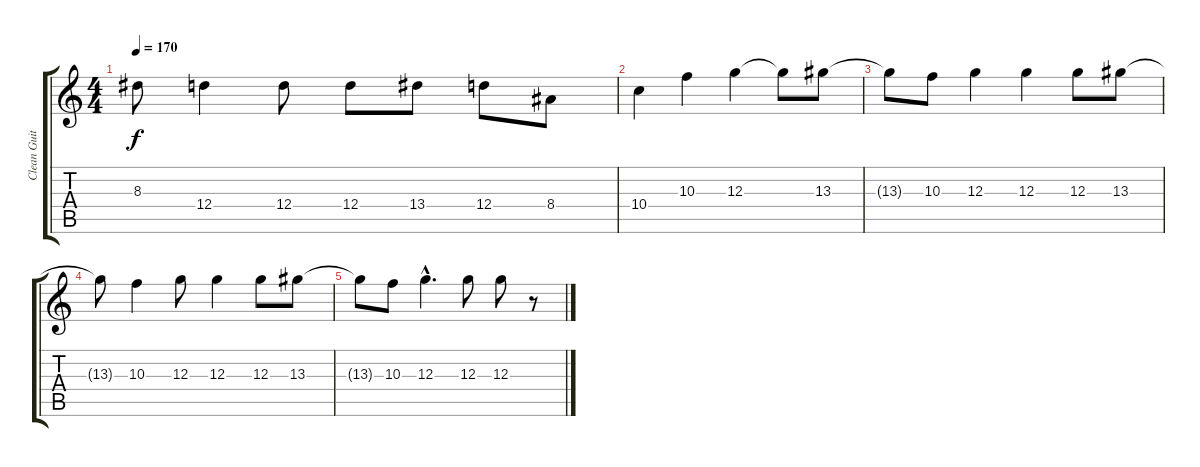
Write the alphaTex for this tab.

\track ("Clean Guitar" "Clean Guit") {instrument electricguitarclean}
\staff {score tabs}
\tuning (E4 B3 G3 D3 A2 E2) {hide}
\ts (4 4)
\tempo 170
\clef g2
\ks c
8.3{t}.8{dy f} 12.4.4 12.4.8 12.4.8 13.4.8 12.4.8 8.4.8 |
10.4.4 10.3.4 12.3.4 12.3{t}.8 13.3.8 |
13.3{t}.8 10.3.8 12.3.4 12.3.4 12.3.8 13.3.8 |
13.3{t}.8 10.3.4 12.3.8 12.3.4 12.3.8 13.3.8 |
13.3{t}.8 10.3.8 12.3{hac}.4{d} 12.3.8 12.3.8 r.8
